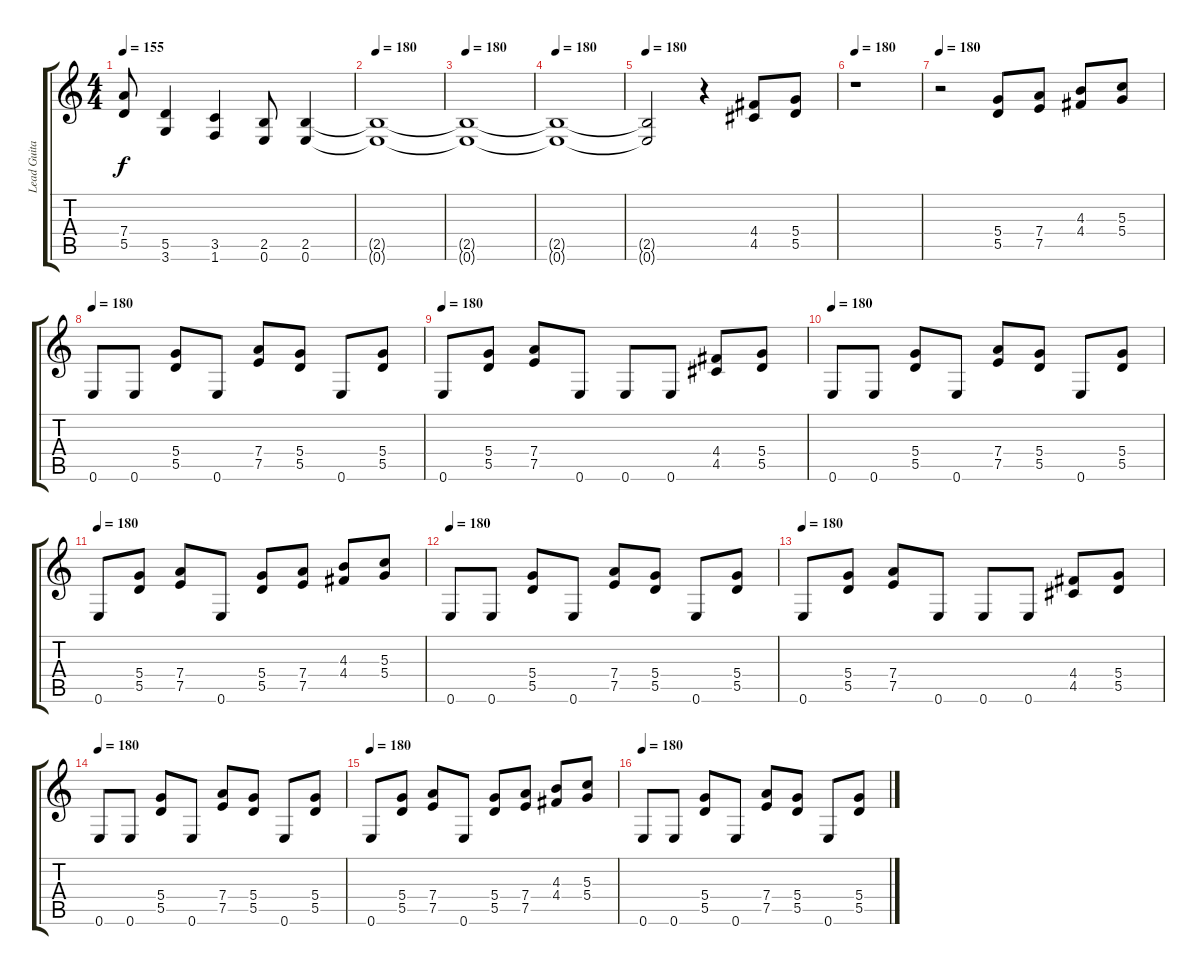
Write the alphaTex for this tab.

\track ("Lead Guitar" "Lead Guita") {instrument distortionguitar}
\staff {score tabs}
\tuning (E4 B3 G3 D3 A2 E2) {hide}
\ts (4 4)
\tempo 155
\clef g2
\ks c
(7.4{t} 5.5{t}).8{dy f} (5.5 3.6).4 (3.5 1.6).4 (2.5 0.6).8 (2.5 0.6).4 |
\tempo 180
(2.5{t} 0.6{t}).1 |
\tempo 180
(2.5{t} 0.6{t}).1{volume 8} |
\tempo 180
(2.5{t} 0.6{t}).1{volume 2} |
\tempo 180
(2.5{t} 0.6{t}).2 r.4{volume 13} (4.4 4.5).8 (5.4 5.5).8 |
\tempo 180
r.1 |
\tempo 180
r.2 (5.4 5.5).8 (7.4 7.5).8 (4.3 4.4).8 (5.3 5.4).8 |
\tempo 180
0.6.8 0.6.8 (5.4 5.5).8 0.6.8 (7.4 7.5).8 (5.4 5.5).8 0.6.8 (5.4 5.5).8 |
\tempo 180
0.6.8 (5.4 5.5).8 (7.4 7.5).8 0.6.8 0.6.8 0.6.8 (4.4 4.5).8 (5.4 5.5).8 |
\tempo 180
0.6.8 0.6.8 (5.4 5.5).8 0.6.8 (7.4 7.5).8 (5.4 5.5).8 0.6.8 (5.4 5.5).8 |
\tempo 180
0.6.8 (5.4 5.5).8 (7.4 7.5).8 0.6.8 (5.4 5.5).8 (7.4 7.5).8 (4.3 4.4).8 (5.3 5.4).8 |
\tempo 180
0.6.8 0.6.8 (5.4 5.5).8 0.6.8 (7.4 7.5).8 (5.4 5.5).8 0.6.8 (5.4 5.5).8 |
\tempo 180
0.6.8 (5.4 5.5).8 (7.4 7.5).8 0.6.8 0.6.8 0.6.8 (4.4 4.5).8 (5.4 5.5).8 |
\tempo 180
0.6.8 0.6.8 (5.4 5.5).8 0.6.8 (7.4 7.5).8 (5.4 5.5).8 0.6.8 (5.4 5.5).8 |
\tempo 180
0.6.8 (5.4 5.5).8 (7.4 7.5).8 0.6.8 (5.4 5.5).8 (7.4 7.5).8 (4.3 4.4).8 (5.3 5.4).8 |
\tempo 180
0.6.8 0.6.8 (5.4 5.5).8 0.6.8 (7.4 7.5).8 (5.4 5.5).8 0.6.8 (5.4 5.5).8
